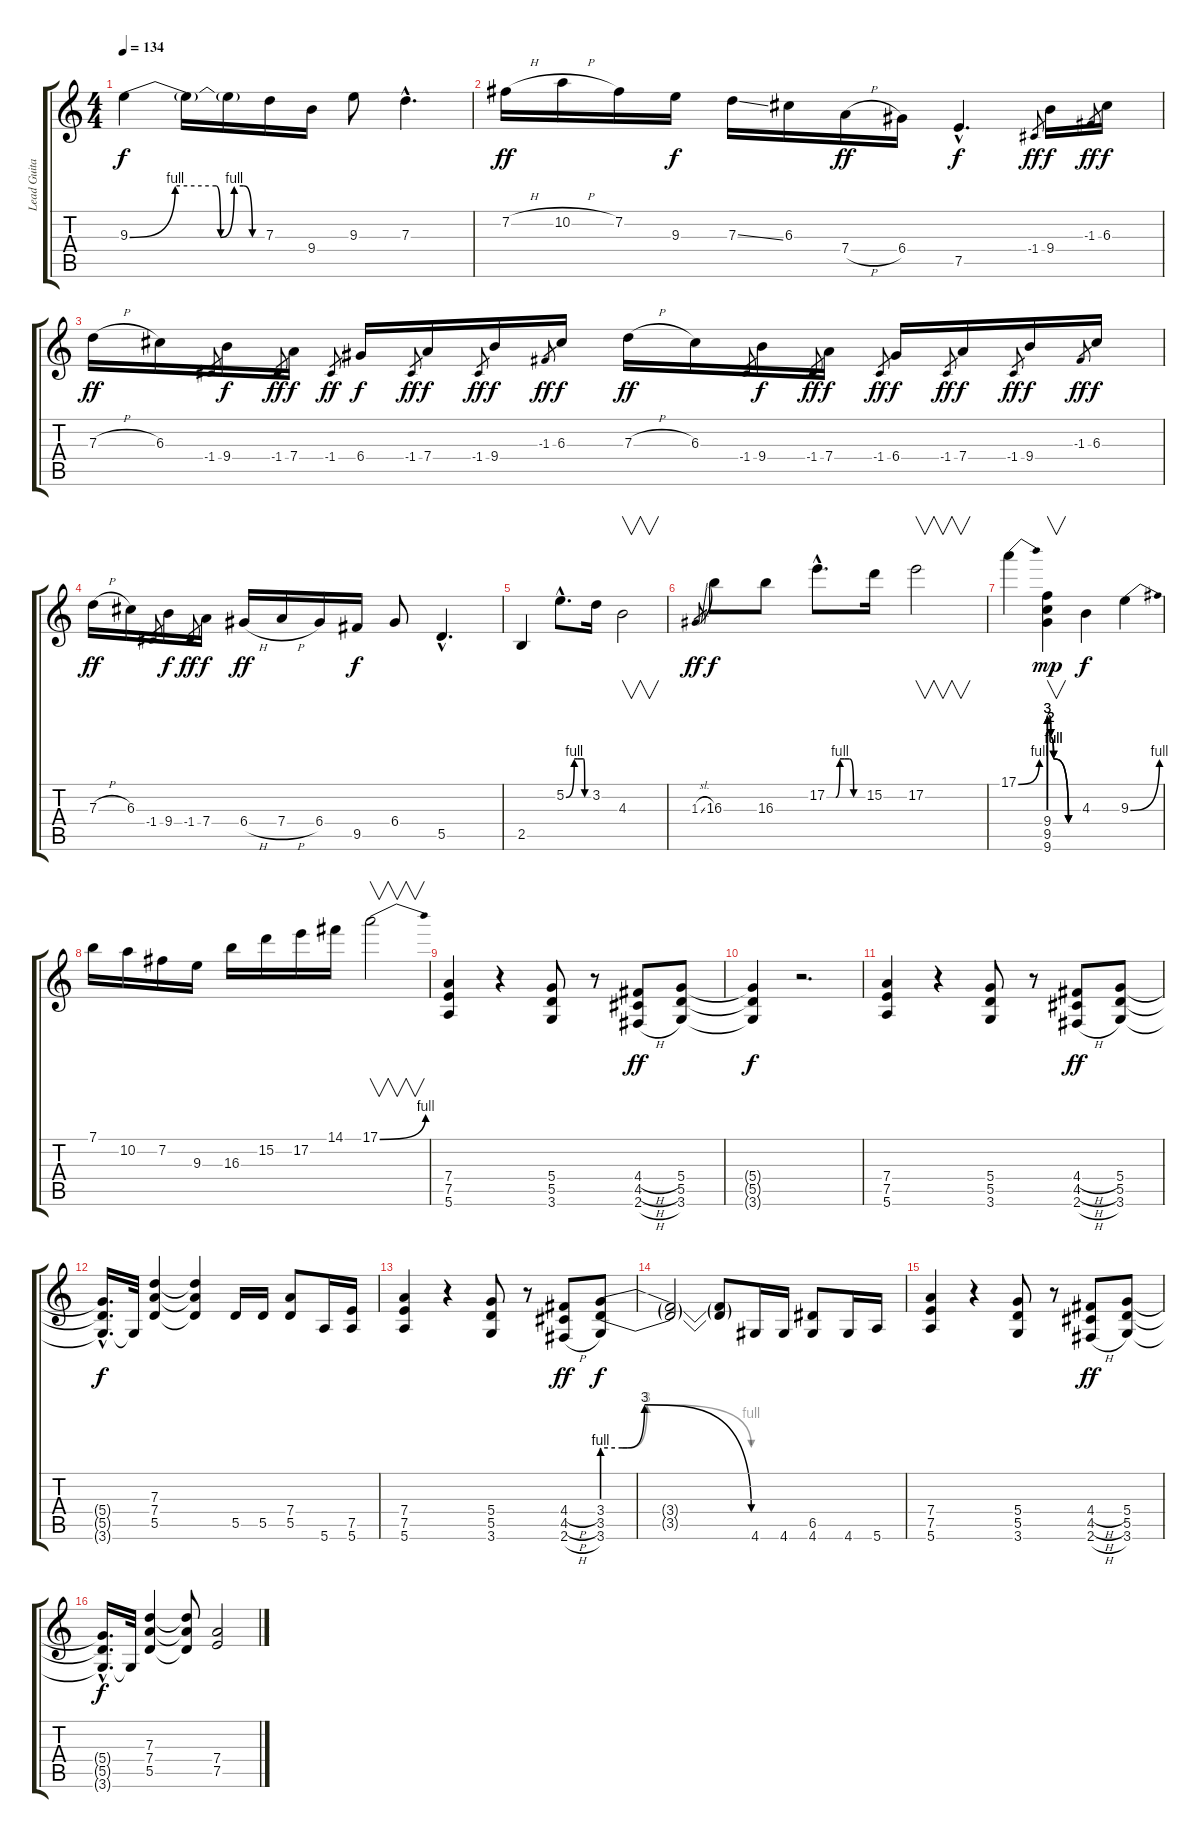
\track ("Lead Guitar" "Lead Guita") {instrument distortionguitar}
\staff {score tabs}
\tuning (E4 B3 G3 D3 A2 E2) {hide}
\ts (4 4)
\tempo 134
\clef g2
\ks c
9.3{be (custom 0 0 20 4 38 4 40 0 46 4 50 4 54 0 60 0)}.4{dy f} 9.3{t}.16 9.3{t}.16 7.3.16 9.4.16 9.3.8 7.3{hac}.4{d} |
7.2{h}.16{dy ff} 10.2{h}.16 7.2.16 9.3.16{dy f} 7.3{ss}.16 6.3.16 7.4{h}.16{dy ff} 6.4.16 7.5{hac}.4{d dy f} -1.4.8{gr dy ff} 9.4.16{dy f} -1.3.8{gr dy ff} 6.3.16{dy f} |
7.3{h}.16{dy ff} 6.3.16 -1.4.8{gr} 9.4.16{dy f} -1.4.8{gr dy ff} 7.4.16{dy f} -1.4.8{gr dy ff} 6.4.16{dy f} -1.4.8{gr dy ff} 7.4.16{dy f} -1.4.8{gr dy ff} 9.4.16{dy f} -1.3.8{gr dy ff} 6.3.16{dy f} 7.3{h}.16{dy ff} 6.3.16 -1.4.8{gr} 9.4.16{dy f} -1.4.8{gr dy ff} 7.4.16{dy f} -1.4.8{gr dy ff} 6.4.16{dy f} -1.4.8{gr dy ff} 7.4.16{dy f} -1.4.8{gr dy ff} 9.4.16{dy f} -1.3.8{gr dy ff} 6.3.16{dy f} |
7.3{h}.16{dy ff} 6.3.16 -1.4.8{gr} 9.4.16{dy f} -1.4.8{gr dy ff} 7.4.16{dy f} 6.4{h}.16{dy ff} 7.4{h}.16 6.4.16 9.5.16{dy f} 6.4.8 5.5{hac}.4{d} |
2.5.4 5.2{be (custom 0 0 22 4 30 4 40 4 47 4 50 0 60 0) hac}.8{d} 3.2.16 4.3.2{v} |
1.3{sl}.8{gr dy ff} 16.3.8{dy f} 16.3.8 17.2{be (custom 0 0 15 0 22 4 30 4 38 4 45 0 60 0) hac}.8{d} 15.2.16 17.2.2{v} |
17.1{be (bend 0 0 60 4)}.4 (9.4{be (custom 0 12 3 8 9 4 40 0 60 0)} 9.5{be (custom 0 12 3 8 9 4 40 0 60 0)} 9.6{be (custom 0 12 4 8 9 4 40 0 60 0)}).4{v dy mp} 4.3.4{dy f} 9.3{be (bend 0 0 60 4)}.4 |
7.1.16 10.2.16 7.2.16 9.3.16 16.3.16 15.2.16 17.2.16 14.1.16 17.1{be (bend 0 0 60 4)}.2{v} |
(7.4 7.5 5.6).4 r.4 (5.4 5.5 3.6).8 r.8 (4.4{h} 4.5{h} 2.6{h}).8{dy ff} (5.4 5.5 3.6).8 |
(5.4{t} 5.5{t} 3.6{t}).4{dy f} r.2{d} |
(7.4 7.5 5.6).4 r.4 (5.4 5.5 3.6).8 r.8 (4.4{h} 4.5{h} 2.6{h}).8{dy ff} (5.4 5.5 3.6).8 |
(5.4{hac t} 5.5{hac t} 3.6{hac t}).16{d dy f} 3.6{t}.32 (7.3 7.4 5.5).4 (7.3{t} 7.4{t} 5.5{t}).4 5.5.16 5.5.16 (7.4 5.5).8 5.6.16 (7.5 5.6).16 |
(7.4 7.5 5.6).4 r.4 (5.4 5.5 3.6).8 r.8 (4.4{h} 4.5{h} 2.6{h}).8{dy ff} (3.4{be (custom 0 4 8 4 10 4 17 12 60 0)} 3.5{be (custom 0 4 8 4 10 4 18 12 60 4)} 3.6).8{dy f} |
(3.4{t} 3.5{t}).2{volume 9} (3.4{t} 3.5{t}).8 4.6.16{volume 13} 4.6.16 (6.5 4.6).8 4.6.16 5.6.16 |
(7.4 7.5 5.6).4{volume 2} r.4 (5.4 5.5 3.6).8 r.8 (4.4{h} 4.5{h} 2.6{h}).8{dy ff} (5.4 5.5 3.6).8 |
(5.4{hac t} 5.5{hac t} 3.6{hac t}).16{d dy f} 3.6{t}.32 (7.3 7.4 5.5).4 (7.3{t} 7.4{t} 5.5{t}).8 (7.4 7.5).2
